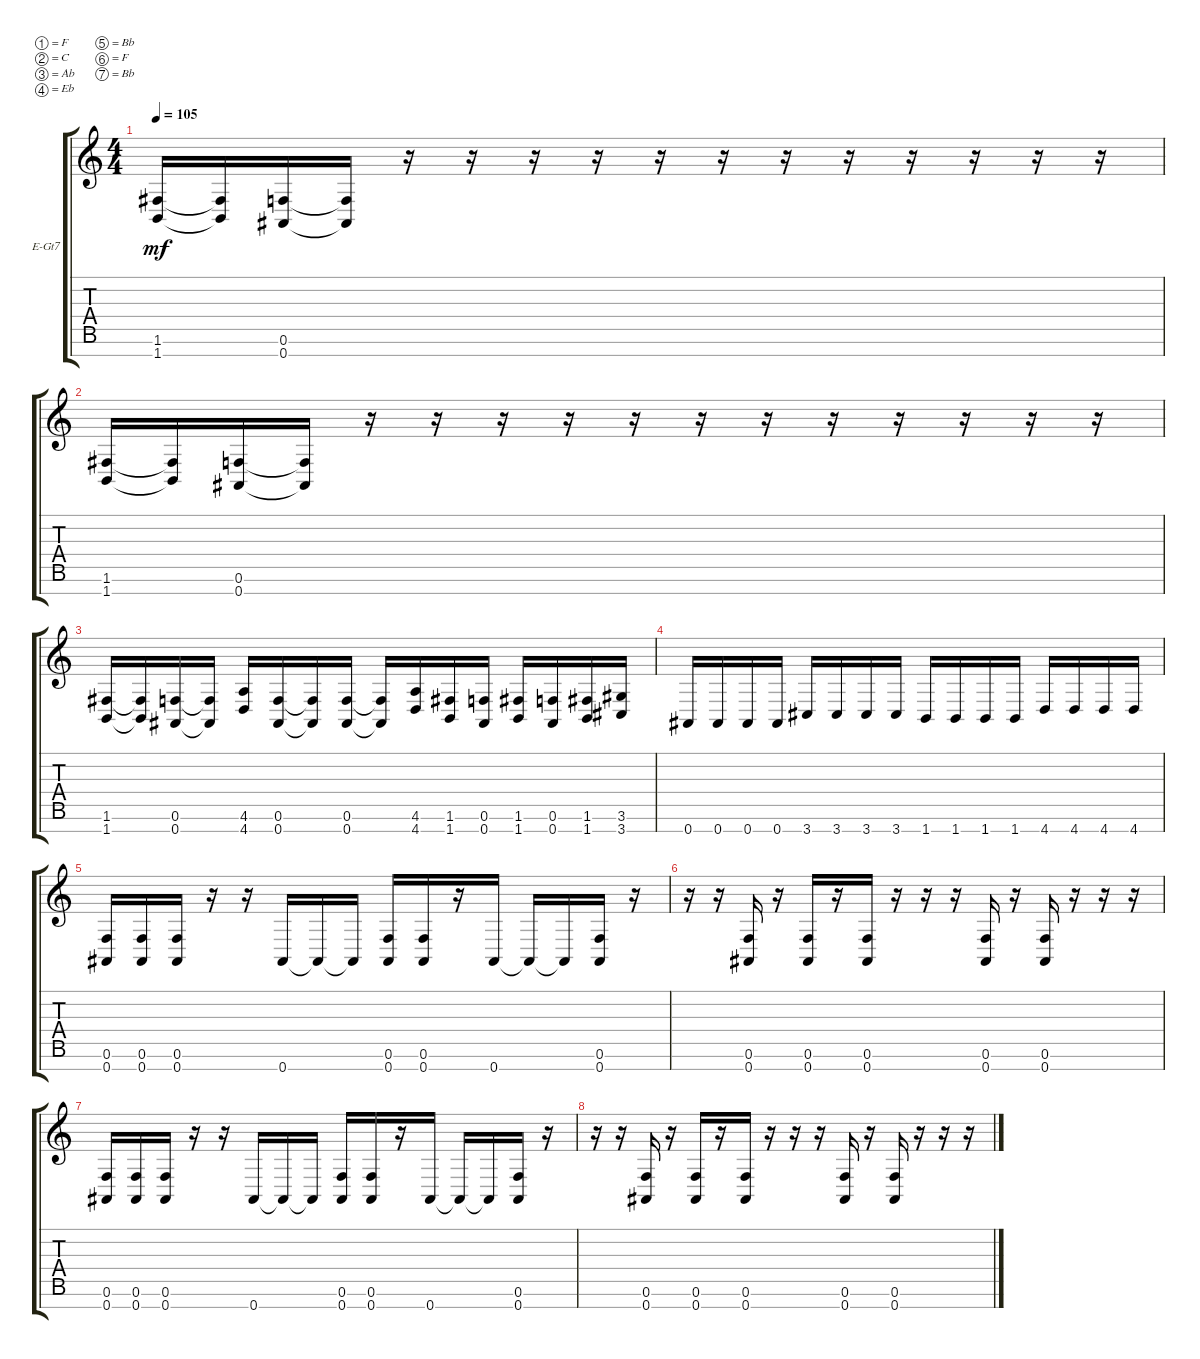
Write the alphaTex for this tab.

\defaultSystemsLayout 4
\bracketExtendMode groupsimilarinstruments
\firstSystemTrackNameOrientation horizontal
\otherSystemsTrackNameOrientation horizontal
\track ("Rhythm" "E-Gt7") {instrument distortionguitar}
\staff {score tabs}
\tuning (F4 C4 Ab3 Eb3 Bb2 F2 Bb1)
\ts (4 4)
\tempo 105
\clef g2
\ks c
(1.7 1.6).16{dy mf} (1.7{t} 1.6{t}).16 (0.7 0.6).16 (0.7{t} 0.6{t}).16 r.16 r.16 r.16 r.16 r.16 r.16 r.16 r.16 r.16 r.16 r.16 r.16 |
(1.7 1.6).16 (1.7{t} 1.6{t}).16 (0.7 0.6).16 (0.7{t} 0.6{t}).16 r.16 r.16 r.16 r.16 r.16 r.16 r.16 r.16 r.16 r.16 r.16 r.16 |
(1.7 1.6).16 (1.7{t} 1.6{t}).16 (0.7 0.6).16 (0.7{t} 0.6{t}).16 (4.7 4.6).16 (0.7 0.6).16 (0.7{t} 0.6{t}).16 (0.7 0.6).16 (0.7{t} 0.6{t}).16 (4.7 4.6).16 (1.6 1.7).16 (0.6 0.7).16 (1.6 1.7).16 (0.7 0.6).16 (1.6 1.7).16 (3.7 3.6).16 |
0.7.16 0.7.16 0.7.16 0.7.16 3.7.16 3.7.16 3.7.16 3.7.16 1.7.16 1.7.16 1.7.16 1.7.16 4.7.16 4.7.16 4.7.16 4.7.16 |
(0.7 0.6).16 (0.6 0.7).16 (0.7 0.6).16 r.16 r.16 0.7.16 0.7{t}.16 0.7{t}.16 (0.7 0.6).16 (0.6 0.7).16 r.16 0.7.16 0.7{t}.16 0.7{t}.16 (0.7 0.6).16 r.16 |
r.16 r.16 (0.7 0.6).16 r.16 (0.7 0.6).16 r.16 (0.7 0.6).16 r.16 r.16 r.16 (0.6 0.7).16 r.16 (0.7 0.6).16 r.16 r.16 r.16 |
(0.7 0.6).16 (0.6 0.7).16 (0.7 0.6).16 r.16 r.16 0.7.16 0.7{t}.16 0.7{t}.16 (0.7 0.6).16 (0.6 0.7).16 r.16 0.7.16 0.7{t}.16 0.7{t}.16 (0.7 0.6).16 r.16 |
r.16 r.16 (0.7 0.6).16 r.16 (0.7 0.6).16 r.16 (0.7 0.6).16 r.16 r.16 r.16 (0.6 0.7).16 r.16 (0.7 0.6).16 r.16 r.16 r.16
